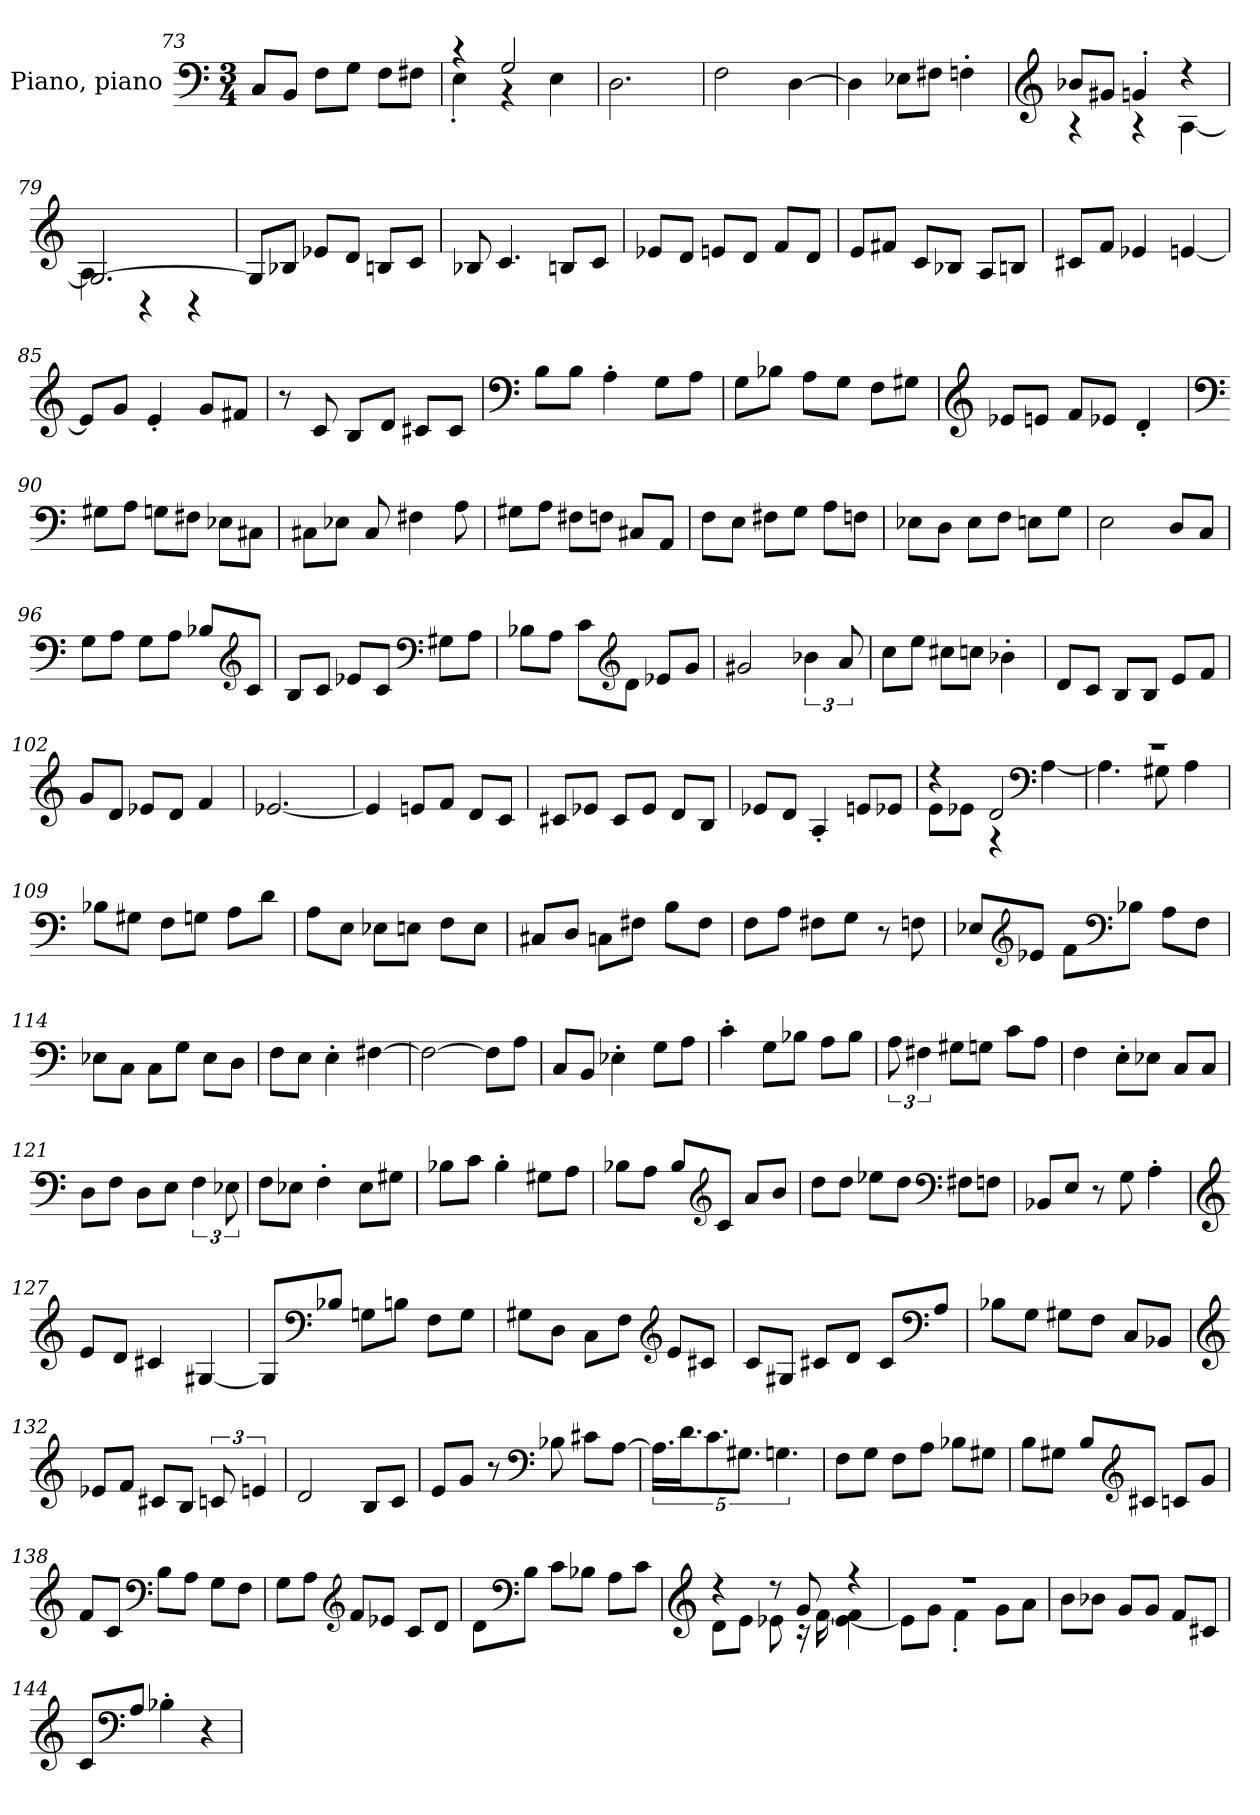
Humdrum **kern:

**kern
*part1
*staff1
*I"Piano, piano
*clefF4
*k[]
*M3/4
=73
8C/L
8BB/J
8F\L
8G\J
8F\L
8F#X\J
=74
*^
4r	4E'\
2G/	4r
.	4E\
*v	*v
=75
2.D\
=76
2F\
[4D\
=77
4D\]
8E-X\L
8F#X\J
4Fn'\
!!LO:PB:g=z
=78
*clefG2
*^
8b-X/L	4r
8g#X/J	.
4gn'/	4r
4r	[4A\
=79	=79
[2.G/	4A\]
.	4r
.	4r
*v	*v
=80
8G/L]
8B-X/J
8e-X/L
8d/J
8Bn/L
8c/J
=81
8B-X/
4.c/
8Bn/L
8c/J
=82
8e-X/L
8d/J
8en/L
8d/J
8f/L
8d/J
=83
8e/L
8f#X/J
8c/L
8B-X/J
8A/L
8Bn/J
!!LO:LB:g=z
=84
8c#X/L
8f/J
4e-X/
[4en/
=85
8e/L]
8g/J
4e'/
8g/L
8f#X/J
=86
8r
8c/
8B/L
8d/J
8c#X/L
8c#/J
=87
*clefF4
8B\L
8B\J
4A'\
8G\L
8A\J
=88
8G\L
8B-X\J
8A\L
8G\J
8F\L
8G#X\J
=89
*clefG2
8e-X/L
8en/J
8f/L
8e-X/J
4d'/
!!LO:LB:g=z
=90
*clefF4
8G#X\L
8A\J
8Gn\L
8F#X\J
8E-X\L
8C#X\J
=91
8C#X\L
8E-X\J
8C#/
4F#X\
8A\
=92
8G#X\L
8A\J
8F#X\L
8Fn\J
8C#X/L
8AA/J
=93
8F\L
8E\J
8F#X\L
8G\J
8A\L
8Fn\J
=94
8E-X\L
8D\J
8E-\L
8F\J
8En\L
8G\J
!!LO:LB:g=z
=95
2E\
8D/L
8C/J
=96
8G\L
8A\J
8G\L
8A\J
8B-X/L
*clefG2
8c/J
=97
8B/L
8c/J
8e-X/L
8c/J
*clefF4
8G#X\L
8A\J
=98
8B-X\L
8A\J
8c\L
*clefG2
8d\J
8e-X/L
8g/J
=99
2g#X/
6b-X\
12a/
=100
8cc\L
8ee\J
8cc#X\L
8ccn\J
4b-X'\
!!LO:LB:g=z
=101
8d/L
8c/J
8B/L
8B/J
8e/L
8f/J
=102
8g/L
8d/J
8e-X/L
8d/J
4f/
=103
[2.e-X/
=104
4e-/]
8en/L
8f/J
8d/L
8c/J
=105
8c#X/L
8e-X/J
8c#/L
8e-/J
8d/L
8B/J
=106
8e-X/L
8d/J
4A'/
8en/L
8e-X/J
=107
*^
4r	8e\L
.	8e-X\J
2d/	4r
*clefF4	*
.	[4A\
!!LO:LB:g=z	!!
=108	=108
2.r	4.A\]
.	8G#X\
.	4A\
*v	*v
=109
8B-X\L
8G#X\J
8F\L
8Gn\J
8A\L
8d\J
=110
8A\L
8E\J
8E-X\L
8En\J
8F\L
8E\J
=111
8C#X/L
8D/J
8Cn\L
8F#X\J
8B\L
8F#\J
=112
8F\L
8A\J
8F#X\L
8G\J
8r
8Fn\
!!LO:LB:g=z
=113
8E-X/L
*clefG2
8e-X/J
8f\L
*clefF4
8B-X\J
8A\L
8F\J
=114
8E-X\L
8C\J
8C\L
8G\J
8E-\L
8D\J
=115
8F\L
8E\J
4E'\
[4F#X\
=116
2F#\_
8F#\L]
8A\J
=117
8C/L
8BB/J
4E-X'\
8G\L
8A\J
=118
4c'\
8G\L
8B-X\J
8A\L
8B-\J
!!LO:LB:g=z
=119
12A\
6F#X\
8G#X\L
8Gn\J
8c\L
8A\J
=120
4F\
8E'\L
8E-X\J
8C/L
8C/J
=121
8D\L
8F\J
8D\L
8E\J
6F\
12E-X\
=122
8F\L
8E-X\J
4F'\
8E-\L
8G#X\J
=123
8B-X\L
8c\J
4B-'\
8G#X\L
8A\J
=124
8B-X\L
8A\J
8B-/L
*clefG2
8c/J
8a/L
8b/J
!!LO:LB:g=z
=125
8dd\L
8dd\J
8ee-X\L
8dd\J
*clefF4
8F#X\L
8Fn\J
=126
8BB-X/L
8E/J
8r
8G\
4A'\
=127
*clefG2
8e/L
8d/J
4c#X/
[4G#X/
=128
8G#/L]
*clefF4
8B-X/J
8Gn\L
8Bn\J
8F\L
8G\J
=129
8G#X\L
8D\J
8C\L
8F\J
*clefG2
8e/L
8c#X/J
!!LO:LB:g=z
=130
8c/L
8G#X/J
8c#X/L
8d/J
8c#/L
*clefF4
8A/J
=131
8B-X\L
8G\J
8G#X\L
8F\J
8C/L
8BB-X/J
=132
*clefG2
8e-X/L
8f/J
8c#X/L
8B/J
12cn/
6en/
=133
2d/
8B/L
8c/J
=134
8e/L
8g/J
8r
*clefF4
8B-X\
8c#X\L
[8A\J
!!LO:LB:g=z
=135
20.A\LL]
20.d\J
10.c\
10.G#X\J
5.Gn\
=136
8F\L
8G\J
8F\L
8A\J
8B-X\L
8G#X\J
=137
8B\L
8G#X\J
8B/L
*clefG2
8c#X/J
8cn/L
8g/J
=138
8f/L
8c/J
*clefF4
8B\L
8A\J
8G\L
8F\J
=139
8G\L
8A\J
*clefG2
8f/L
8e-X/J
8c/L
8d/J
!!LO:PB:g=z
=140
8d\L
*clefF4
8B\J
8c\L
8B-X\J
8A\L
8c\J
=141
*clefG2
*^
4r	8d\L
.	8e\J
8r	8e-X\
8g/	16r
.	[16f\
4r	[4e-\ 4f\]
=142	=142
2.r	8e-\L]
.	8g\J
.	4f'\
.	8g\L
.	8a\J
*v	*v
=143
8b\L
8b-X\J
8g/L
8g/J
8f/L
8c#X/J
=144
8c/L
*clefF4
8A/J
4B-X'\
4r
=
*-
